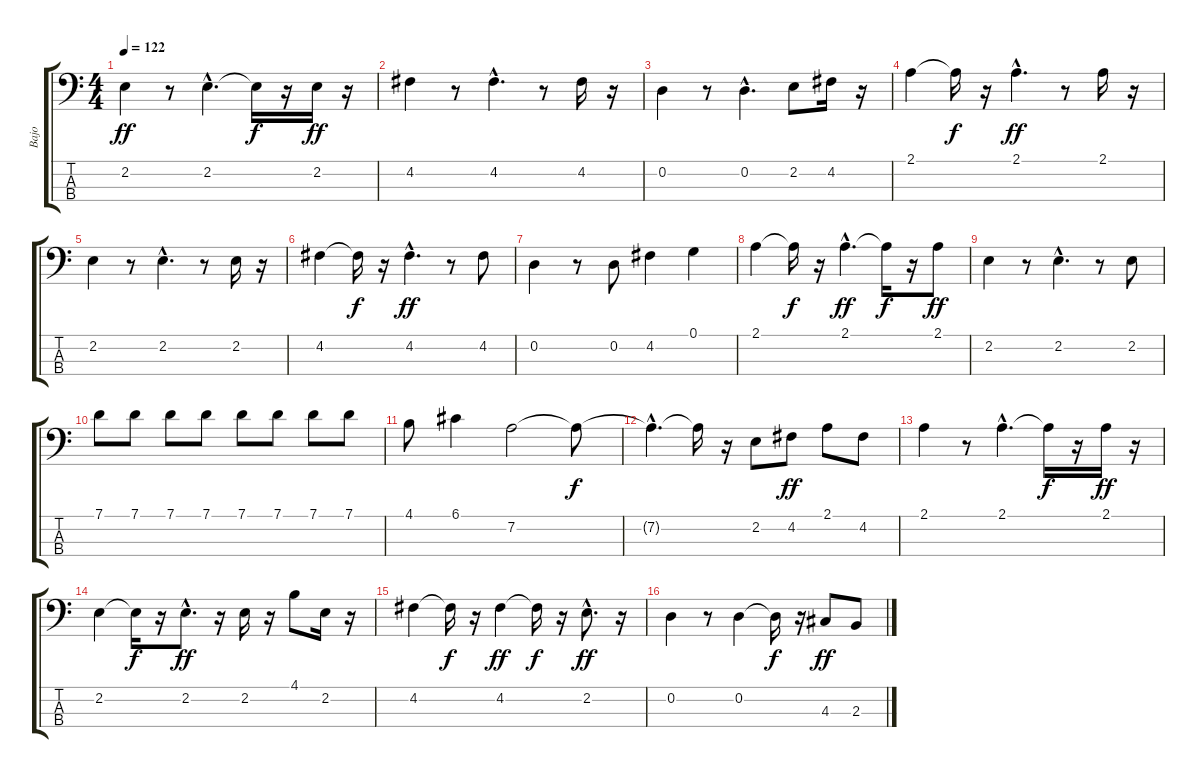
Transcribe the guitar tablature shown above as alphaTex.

\track ("Bajo" "Bajo") {instrument acousticguitarnylon}
\staff {score tabs}
\tuning (G2 D2 A1 E1) {hide}
\ts (4 4)
\tempo 122
\clef f4
\ks c
2.2.4{dy ff} r.8 2.2{hac}.4{d} 2.2{t}.16{dy f} r.16 2.2.16{dy ff} r.16 |
4.2.4 r.8 4.2{hac}.4{d} r.8 4.2.16 r.16 |
0.2.4 r.8 0.2{hac}.4{d} 2.2.8 4.2.16 r.16 |
2.1.4 2.1{t}.16{dy f} r.16 2.1{hac}.4{d dy ff} r.8 2.1.16 r.16 |
2.2.4 r.8 2.2{hac}.4{d} r.8 2.2.16 r.16 |
4.2.4 4.2{t}.16{dy f} r.16 4.2{hac}.4{d dy ff} r.8 4.2.8 |
0.2.4 r.8 0.2.8 4.2.4 0.1.4 |
2.1.4 2.1{t}.16{dy f} r.16 2.1{hac}.4{d dy ff} 2.1{t}.16{dy f} r.16 2.1.8{dy ff} |
2.2.4 r.8 2.2{hac}.4{d} r.8 2.2.8 |
7.1.8 7.1.8 7.1.8 7.1.8 7.1.8 7.1.8 7.1.8 7.1.8 |
4.1.8 6.1.4 7.2.2 7.2{t}.8{dy f} |
7.2{hac t}.4{d} 7.2{t}.16 r.16 2.2.8 4.2.8{dy ff} 2.1.8 4.2.8 |
2.1.4 r.8 2.1{hac}.4{d} 2.1{t}.16{dy f} r.16 2.1.16{dy ff} r.16 |
2.2.4 2.2{t}.16{dy f} r.16 2.2{hac}.8{d dy ff} r.16 2.2.16 r.16 4.1.8 2.2.16 r.16 |
4.2.4 4.2{t}.16{dy f} r.16 4.2.4{dy ff} 4.2{t}.16{dy f} r.16 2.2{hac}.8{d dy ff} r.16 |
0.2.4 r.8 0.2.4 0.2{t}.16{dy f} r.16 4.3.8{dy ff} 2.3.8
